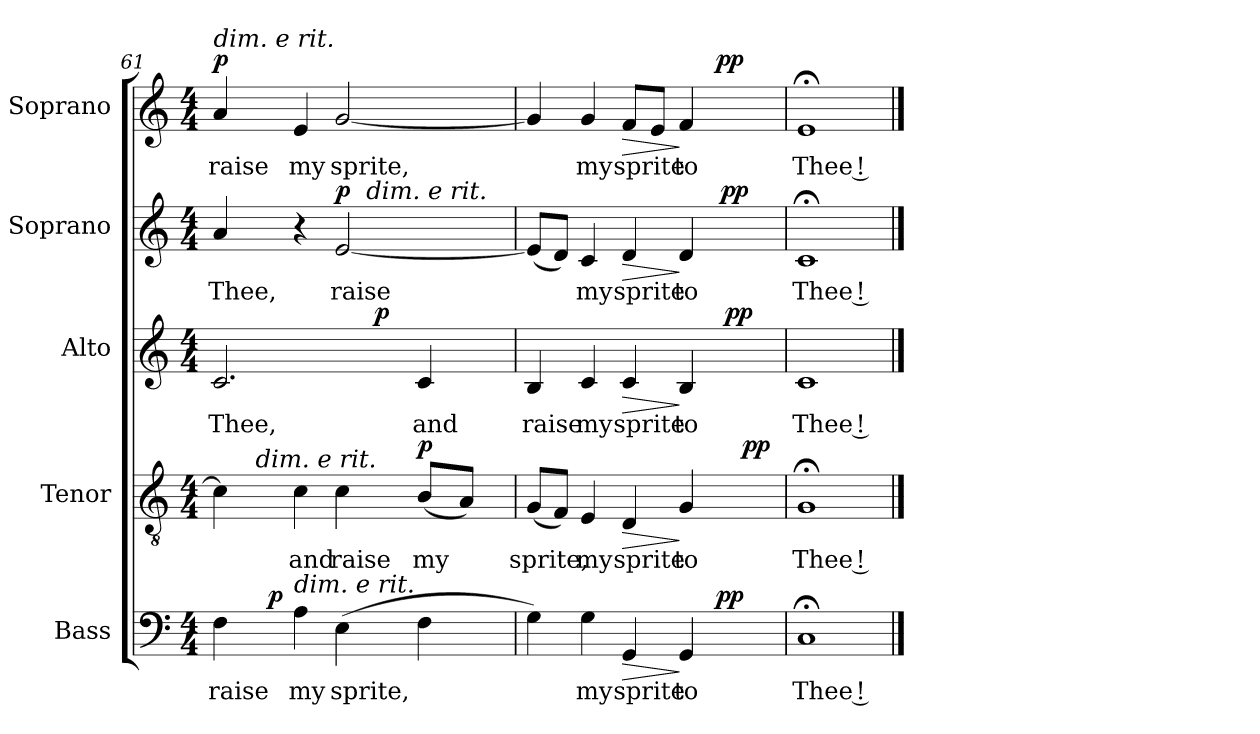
**kern	**text	**dynam	**kern	**text	**dynam	**kern	**text	**dynam	**kern	**text	**dynam	**kern	**text	**dynam
*part5	*part5	*part5	*part4	*part4	*part4	*part3	*part3	*part3	*part2	*part2	*part2	*part1	*part1	*part1
*staff5	*staff5	*staff5	*staff4	*staff4	*staff4	*staff3	*staff3	*staff3	*staff2	*staff2	*staff2	*staff1	*staff1	*staff1
*I"Bass	*	*	*I"Tenor	*	*	*I"Alto	*	*	*I"Soprano	*	*	*I"Soprano	*	*
*I'B.	*	*	*I'T.	*	*	*I'A.	*	*	*I'S.	*	*	*I'S.	*	*
*clefF4	*	*	*clefGv2	*	*	*clefG2	*	*	*clefG2	*	*	*clefG2	*	*
*	*	*	*ITrd7c12	*	*	*	*	*	*	*	*	*	*	*
*k[]	*	*	*k[]	*	*	*k[]	*	*	*k[]	*	*	*k[]	*	*
*C:	*	*	*C:	*	*	*C:	*	*	*C:	*	*	*C:	*	*
*M4/4	*	*	*M4/4	*	*	*M4/4	*	*	*M4/4	*	*	*M4/4	*	*
=61	=61	=61	=61	=61	=61	=61	=61	=61	=61	=61	=61	=61	=61	=61
!	!LO:LY:b:color=#000000	!	!	!	!	!	!	!	!	!	!	!	!	!
!	!	!	!	!	!	!	!LO:LY:b:color=#000000	!	!	!	!	!	!	!
!	!	!	!	!	!	!	!	!	!	!LO:LY:b:color=#000000	!	!	!	!
!	!	!	!	!	!	!	!	!	!	!	!	!LO:TX:a:i:t=dim. e rit.	!	!
!	!	!	!	!	!	!LO:TX:a:i:t=dim. e rit.	!	!	!	!	!	!	!	!
!	!	!	!	!	!	!	!	!	!	!	!	!	!LO:LY:b:color=#000000	!
*^	*	*	*^	*	*	*^	*	*	*^	*	*	*	*	*
4Fi\	8ryy	raise	.	4Ci\]	16ryy	.	.	2.ci/	2ryy	Thee,	.	4ai/	2ryy	Thee,	.	4ai/	raise	p
.	.	.	.	.	32ryy	.	.	.	.	.	.	.	.	.	.	.	.	.
.	.	.	.	.	64ryy	.	.	.	.	.	.	.	.	.	.	.	.	.
.	.	.	.	.	256..ryy	.	.	.	.	.	.	.	.	.	.	.	.	.
!	!	!	!	!	!LO:TX:a:i:t=dim. e rit.	!	!	!	!	!	!	!	!	!	!	!	!	!
.	.	.	.	.	2ryy	.	.	.	.	.	.	.	.	.	.	.	.	.
.	128ryy	.	.	.	.	.	.	.	.	.	.	.	.	.	.	.	.	.
.	512.ryy	.	.	.	.	.	.	.	.	.	.	.	.	.	.	.	.	.
.	2ryy	.	p	.	.	.	.	.	.	.	.	.	.	.	.	.	.	.
!	!	!LO:LY:b:color=#000000	!	!	!	!	!	!	!	!	!	!	!	!	!	!	!	!
!	!	!	!	!	!	!LO:LY:b:color=#000000	!	!	!	!	!	!	!	!	!	!	!	!
!LO:TX:a:i:t=dim. e rit.	!	!	!	!	!	!	!	!	!	!	!	!	!	!	!	!	!	!
!	!	!	!	!	!	!	!	!	!	!	!	!	!	!	!	!	!LO:LY:b:color=#000000	!
4Ai\	.	my	.	4Ci\	.	and	.	.	.	.	.	4r	.	.	.	4ei/	my	.
!	!	!LO:LY:b:color=#000000	!	!	!	!	!	!	!	!	!	!	!	!	!	!	!	!
!	!	!	!	!	!	!LO:LY:b:color=#000000	!	!	!	!	!	!	!	!	!	!	!	!
!	!	!	!	!	!	!	!	!	!	!	!	!	!	!LO:LY:b:color=#000000	!	!	!	!
!	!	!	!	!	!	!	!	!	!	!	!	!	!	!	!	!	!LO:LY:b:color=#000000	!
(4Ei\	.	sprite,	.	4Ci\	.	raise	.	.	16ryy	.	.	[2ei/	16ryy	raise	p	[2gi/	sprite,	.
.	.	.	.	.	.	.	.	.	32ryy	.	.	.	64ryy	.	.	.	.	.
.	.	.	.	.	.	.	.	.	.	.	.	.	256..ryy	.	.	.	.	.
!	!	!	!	!	!	!	!	!	!	!	!	!	!LO:TX:a:i:t=dim. e rit.	!	!	!	!	!
.	.	.	.	.	.	.	.	.	.	.	.	.	4ryy	.	.	.	.	.
.	.	.	.	.	.	.	.	.	256ryy	.	.	.	.	.	.	.	.	.
.	.	.	.	.	.	.	.	.	4ryy	.	p	.	.	.	.	.	.	.
.	.	.	.	.	4ryy	.	.	.	.	.	.	.	.	.	.	.	.	.
.	4ryy	.	.	.	.	.	.	.	.	.	.	.	.	.	.	.	.	.
!	!	!	!	!	!	!LO:LY:b:color=#000000	!	!	!	!	!	!	!	!	!	!	!	!
!	!	!	!	!	!	!	!	!	!	!LO:LY:b:color=#000000	!	!	!	!	!	!	!	!
4Fi\	.	.	.	(8BBi/L	.	my	p	4ci/	.	and	.	.	.	.	.	.	.	.
.	.	.	.	.	.	.	.	.	.	.	.	.	8ryy	.	.	.	.	.
.	.	.	.	.	.	.	.	.	8ryy	.	.	.	.	.	.	.	.	.
.	.	.	.	.	8ryy	.	.	.	.	.	.	.	.	.	.	.	.	.
.	.	.	.	8AAi/J)	.	.	.	.	.	.	.	.	.	.	.	.	.	.
.	16ryy	.	.	.	.	.	.	.	.	.	.	.	.	.	.	.	.	.
.	32ryy	.	.	.	.	.	.	.	.	.	.	.	.	.	.	.	.	.
.	.	.	.	.	.	.	.	.	.	.	.	.	32ryy	.	.	.	.	.
.	.	.	.	.	.	.	.	.	64..ryy	.	.	.	.	.	.	.	.	.
.	64ryy	.	.	.	.	.	.	.	.	.	.	.	.	.	.	.	.	.
.	.	.	.	.	128ryy	.	.	.	.	.	.	.	128ryy	.	.	.	.	.
.	256ryy	.	.	.	.	.	.	.	.	.	.	.	.	.	.	.	.	.
.	1024ryy	.	.	.	1024ryy	.	.	.	.	.	.	.	1024ryy	.	.	.	.	.
=62	=62	=62	=62	=62	=62	=62	=62	=62	=62	=62	=62	=62	=62	=62	=62	=62	=62	=62
!	!	!	!	!	!	!LO:LY:b:color=#000000	!	!	!	!	!	!	!	!	!	!	!	!
!	!	!	!	!	!	!	!	!	!	!LO:LY:b:color=#000000	!	!	!	!	!	!	!	!
*	*	*	*	*	*	*	*	*	*	*	*	*	*	*	*	*^	*	*
4Gi\)	2ryy	.	.	(8GGi/L	2ryy	sprite,	.	4Bi/	2ryy	raise	.	(8ei/L]	2ryy	.	.	4gi/]	2ryy	.	.
.	.	.	.	8FFi/J)	.	.	.	.	.	.	.	8di/J)	.	.	.	.	.	.	.
!	!	!LO:LY:b:color=#000000	!	!	!	!	!	!	!	!	!	!	!	!	!	!	!	!	!
!	!	!	!	!	!	!LO:LY:b:color=#000000	!	!	!	!	!	!	!	!	!	!	!	!	!
!	!	!	!	!	!	!	!	!	!	!LO:LY:b:color=#000000	!	!	!	!	!	!	!	!	!
!	!	!	!	!	!	!	!	!	!	!	!	!	!	!LO:LY:b:color=#000000	!	!	!	!	!
!	!	!	!	!	!	!	!	!	!	!	!	!	!	!	!	!	!	!LO:LY:b:color=#000000	!
4Gi\	.	my	.	4EEi/	.	my	.	4ci/	.	my	.	4ci/	.	my	.	4gi/	.	my	.
!	!	!LO:LY:b:color=#000000	!LO:HP:b	!	!	!	!	!	!	!	!	!	!	!	!	!	!	!	!
!	!	!	!	!	!	!LO:LY:b:color=#000000	!LO:HP:b	!	!	!	!	!	!	!	!	!	!	!	!
!	!	!	!	!	!	!	!	!	!	!LO:LY:b:color=#000000	!LO:HP:b	!	!	!	!	!	!	!	!
!	!	!	!	!	!	!	!	!	!	!	!	!	!	!LO:LY:b:color=#000000	!LO:HP:b	!	!	!	!
!	!	!	!	!	!	!	!	!	!	!	!	!	!	!	!	!	!	!LO:LY:b:color=#000000	!LO:HP:b
4GGi/	4ryy	sprite	>	4DDi/	4ryy	sprite	>	4ci/	4ryy	sprite	>	4di/	4ryy	sprite	>	8fi/L	4ryy	sprite	>
.	.	.	.	.	.	.	.	.	.	.	.	.	.	.	.	8ei/J	.	.	.
!	!	!LO:LY:b:color=#000000	!	!	!	!	!	!	!	!	!	!	!	!	!	!	!	!	!
!	!	!	!	!	!	!LO:LY:b:color=#000000	!	!	!	!	!	!	!	!	!	!	!	!	!
!	!	!	!	!	!	!	!	!	!	!LO:LY:b:color=#000000	!	!	!	!	!	!	!	!	!
!	!	!	!	!	!	!	!	!	!	!	!	!	!	!LO:LY:b:color=#000000	!	!	!	!	!
!	!	!	!	!	!	!	!	!	!	!	!	!	!	!	!	!	!	!LO:LY:b:color=#000000	!
4GGi/	16ryy	to	]	4GGi/	8ryy	to	]	4Bi/	16ryy	to	]	4di/	16ryy	to	]	4fi/	16ryy	to	]
.	32ryy	.	.	.	.	.	.	.	32ryy	.	.	.	32ryy	.	.	.	32ryy	.	.
.	128ryy	.	.	.	.	.	.	.	64ryy	.	.	.	64ryy	.	.	.	128ryy	.	.
.	512.ryy	.	.	.	.	.	.	.	.	.	.	.	.	.	.	.	512.ryy	.	.
.	8ryy	.	pp	.	.	.	.	.	.	.	.	.	.	.	.	.	8ryy	.	pp
.	.	.	.	.	.	.	.	.	256..ryy	.	.	.	1024ryy	.	.	.	.	.	.
.	.	.	.	.	.	.	.	.	.	.	.	.	8ryy	.	pp	.	.	.	.
.	.	.	.	.	.	.	.	.	8ryy	.	pp	.	.	.	.	.	.	.	.
.	.	.	.	.	64ryy	.	.	.	.	.	.	.	.	.	.	.	.	.	.
.	.	.	.	.	256ryy	.	.	.	.	.	.	.	.	.	.	.	.	.	.
.	.	.	.	.	1024ryy	.	.	.	.	.	.	.	.	.	.	.	.	.	.
.	.	.	.	.	16ryy	.	pp	.	.	.	.	.	.	.	.	.	.	.	.
.	.	.	.	.	32ryy	.	.	.	.	.	.	.	.	.	.	.	.	.	.
.	64ryy	.	.	.	.	.	.	.	.	.	.	.	.	.	.	.	64ryy	.	.
.	.	.	.	.	.	.	.	.	.	.	.	.	128...ryy	.	.	.	.	.	.
.	.	.	.	.	128ryy	.	.	.	.	.	.	.	.	.	.	.	.	.	.
.	.	.	.	.	.	.	.	.	128ryy	.	.	.	.	.	.	.	.	.	.
.	256ryy	.	.	.	.	.	.	.	.	.	.	.	.	.	.	.	256ryy	.	.
.	.	.	.	.	512.ryy	.	.	.	.	.	.	.	.	.	.	.	.	.	.
.	1024ryy	.	.	.	.	.	.	.	1024ryy	.	.	.	.	.	.	.	1024ryy	.	.
*v	*v	*	*	*	*	*	*	*v	*v	*	*	*v	*v	*	*	*v	*v	*	*
*	*	*	*v	*v	*	*	*	*	*	*	*	*	*	*	*
=63	=63	=63	=63	=63	=63	=63	=63	=63	=63	=63	=63	=63	=63	=63
*^	*	*	*^	*	*	*^	*	*	*^	*	*	*^	*	*
!	!	!LO:LY:b:color=#000000	!	!	!	!	!	!	!	!	!	!	!	!	!	!	!	!	!
*v	*v	*	*	*	*	*	*	*v	*v	*	*	*v	*v	*	*	*v	*v	*	*
*	*	*	*v	*v	*	*	*	*	*	*	*	*	*	*	*
*^	*	*	*^	*	*	*^	*	*	*^	*	*	*^	*	*
!	!	!	!	!	!	!LO:LY:b:color=#000000	!	!	!	!	!	!	!	!	!	!	!	!	!
*v	*v	*	*	*	*	*	*	*v	*v	*	*	*v	*v	*	*	*v	*v	*	*
*	*	*	*v	*v	*	*	*	*	*	*	*	*	*	*	*
*^	*	*	*^	*	*	*^	*	*	*^	*	*	*^	*	*
!	!	!	!	!	!	!	!	!	!	!LO:LY:b:color=#000000	!	!	!	!	!	!	!	!	!
*v	*v	*	*	*	*	*	*	*v	*v	*	*	*v	*v	*	*	*v	*v	*	*
*	*	*	*v	*v	*	*	*	*	*	*	*	*	*	*	*
*^	*	*	*^	*	*	*^	*	*	*^	*	*	*^	*	*
!	!	!	!	!	!	!	!	!	!	!	!	!	!	!LO:LY:b:color=#000000	!	!	!	!	!
*v	*v	*	*	*	*	*	*	*v	*v	*	*	*v	*v	*	*	*v	*v	*	*
*	*	*	*v	*v	*	*	*	*	*	*	*	*	*	*	*
*^	*	*	*^	*	*	*^	*	*	*^	*	*	*^	*	*
!	!	!	!	!	!	!	!	!	!	!	!	!	!	!	!	!	!	!LO:LY:b:color=#000000	!
*v	*v	*	*	*	*	*	*	*v	*v	*	*	*v	*v	*	*	*v	*v	*	*
*	*	*	*v	*v	*	*	*	*	*	*	*	*	*	*	*
1C;i	Thee !	.	1GG;i	Thee !	.	1ci	Thee !	.	1c;i	Thee !	.	1e;i	Thee !	.
==	==	==	==	==	==	==	==	==	==	==	==	==	==	==
*-	*-	*-	*-	*-	*-	*-	*-	*-	*-	*-	*-	*-	*-	*-
